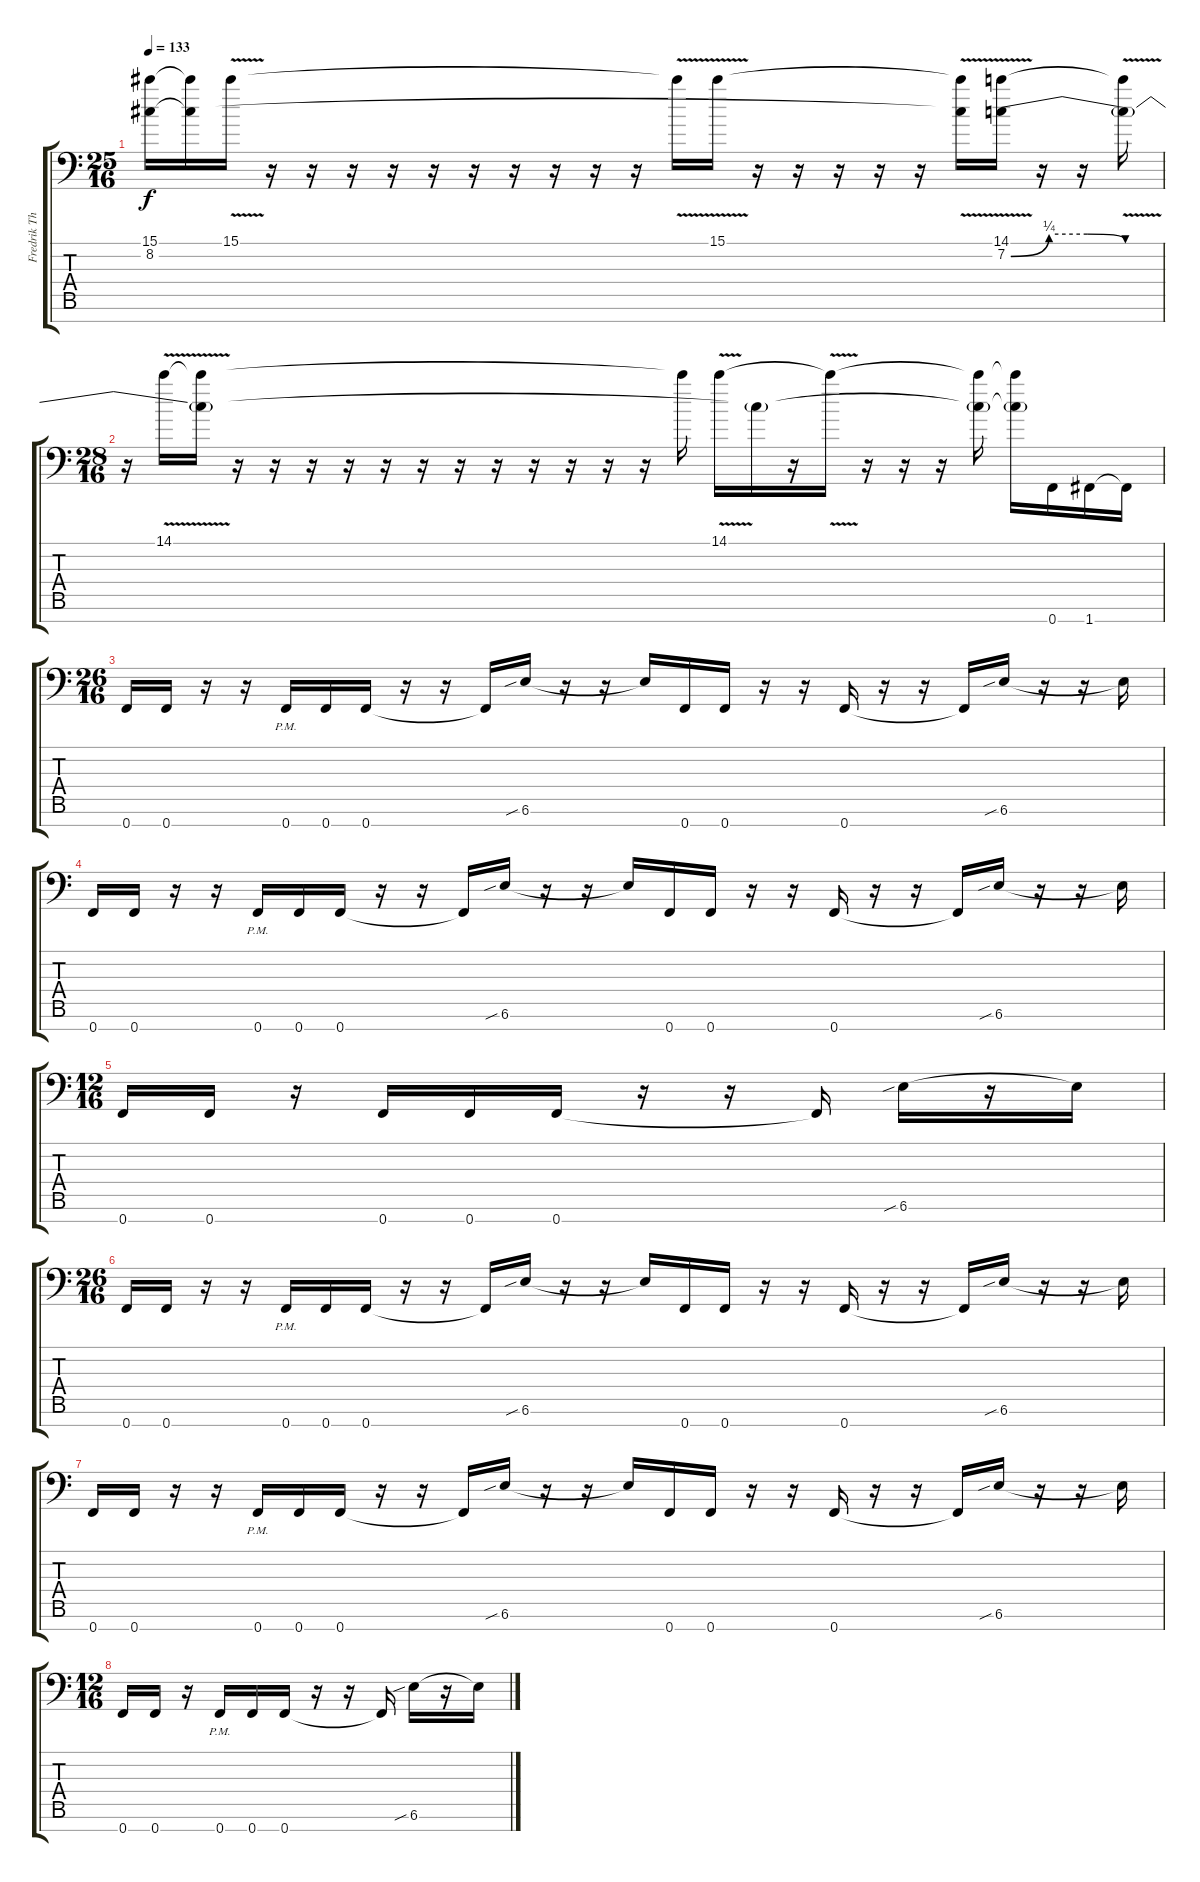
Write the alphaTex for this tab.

\track ("Fredrik Thordendal ( Rythm'n'Solo )" "Fredrik Th") {instrument overdrivenguitar}
\staff {score tabs}
\tuning (Bb3 F3 Db3 Ab2 Eb2 Bb1 F1) {hide}
\ts (25 16)
\tempo 133
\clef f4
\ks c
(15.1{t} 8.2{t}).16{dy f} (15.1{t} 8.2{t}).16 15.1{v}.16 r.16 r.16 r.16 r.16 r.16 r.16 r.16 r.16 r.16 r.16 15.1{t}.16 15.1{v}.16 r.16 r.16 r.16 r.16 r.16 (15.1{t} 8.2{t}).16 (14.1{v} 7.2{be (custom 0 0 15 1 30 1 45 0 60 0) v}).16 r.16 r.16 (14.1{t} 7.2{t}).16 |
\ts (28 16)
r.16 14.1{v}.16 (14.1{t} 7.2{t}).16 r.16 r.16 r.16 r.16 r.16 r.16 r.16 r.16 r.16 r.16 r.16 r.16 14.1{t}.16 14.1{v}.16 7.2{t}.16 r.16 14.1{t}.16 r.16 r.16 r.16 (14.1{t} 7.2{t}).16 (14.1{t} 7.2{t}).16 0.7.16 1.7.16 1.7{t}.16 |
\ts (26 16)
0.7.16 0.7.16 r.16 r.16 0.7{pm}.16 0.7.16 0.7.16 r.16 r.16 0.7{t}.16 6.6{sib}.16 r.16 r.16 6.6{t}.16 0.7.16 0.7.16 r.16 r.16 0.7.16 r.16 r.16 0.7{t}.16 6.6{sib}.16 r.16 r.16 6.6{t}.16 |
0.7.16 0.7.16 r.16 r.16 0.7{pm}.16 0.7.16 0.7.16 r.16 r.16 0.7{t}.16 6.6{sib}.16 r.16 r.16 6.6{t}.16 0.7.16 0.7.16 r.16 r.16 0.7.16 r.16 r.16 0.7{t}.16 6.6{sib}.16 r.16 r.16 6.6{t}.16 |
\ts (12 16)
0.7.16 0.7.16 r.16 0.7.16 0.7.16 0.7.16 r.16 r.16 0.7{t}.16 6.6{sib}.16 r.16 6.6{t}.16 |
\ts (26 16)
0.7.16 0.7.16 r.16 r.16 0.7{pm}.16 0.7.16 0.7.16 r.16 r.16 0.7{t}.16 6.6{sib}.16 r.16 r.16 6.6{t}.16 0.7.16 0.7.16 r.16 r.16 0.7.16 r.16 r.16 0.7{t}.16 6.6{sib}.16 r.16 r.16 6.6{t}.16 |
0.7.16 0.7.16 r.16 r.16 0.7{pm}.16 0.7.16 0.7.16 r.16 r.16 0.7{t}.16 6.6{sib}.16 r.16 r.16 6.6{t}.16 0.7.16 0.7.16 r.16 r.16 0.7.16 r.16 r.16 0.7{t}.16 6.6{sib}.16 r.16 r.16 6.6{t}.16 |
\ts (12 16)
0.7.16 0.7.16 r.16 0.7{pm}.16 0.7.16 0.7.16 r.16 r.16 0.7{t}.16 6.6{sib}.16 r.16 6.6{t}.16
